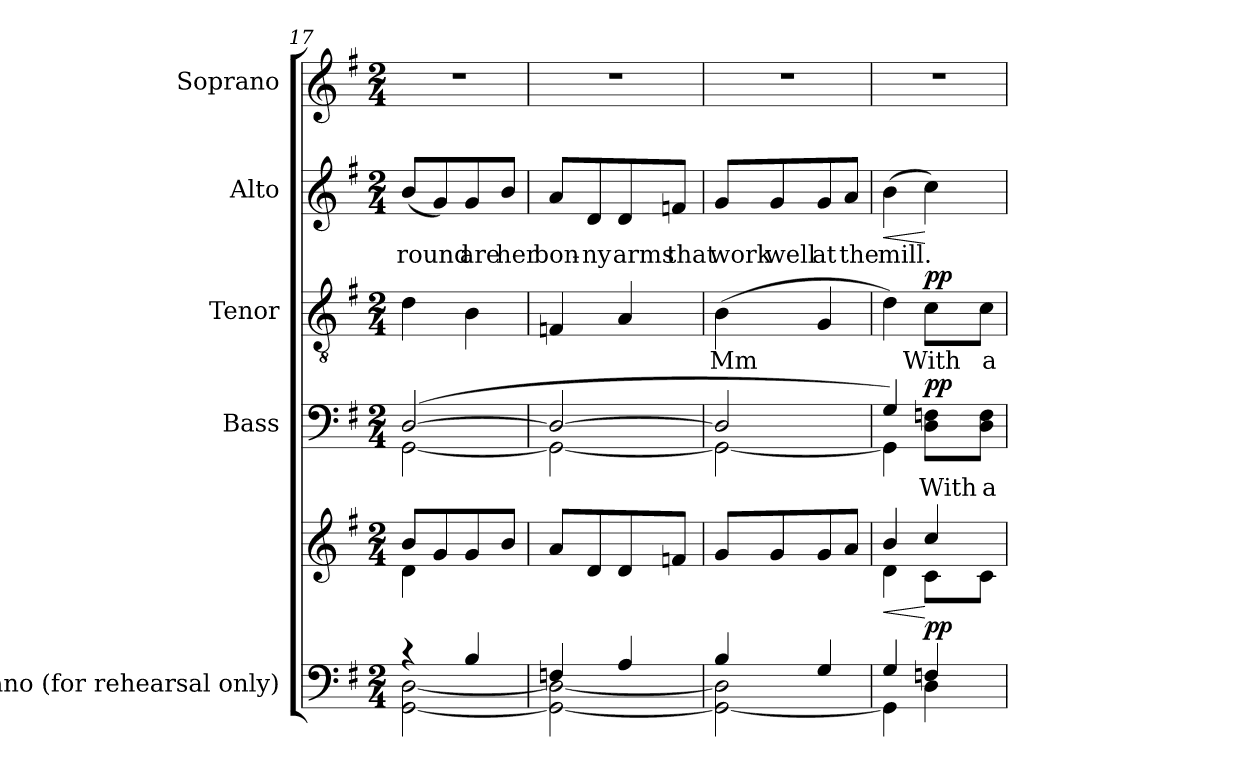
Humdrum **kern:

**kern	**kern	**dynam	**kern	**text	**dynam	**kern	**text	**dynam	**kern	**text	**dynam	**kern
*part5	*part5	*part5	*part4	*part4	*part4	*part3	*part3	*part3	*part2	*part2	*part2	*part1
*staff6	*staff5	*staff5/6	*staff4	*staff4	*staff4	*staff3	*staff3	*staff3	*staff2	*staff2	*staff2	*staff1
*I"Piano (for rehearsal only)	*	*	*I"Bass	*	*	*I"Tenor	*	*	*I"Alto	*	*	*I"Soprano
*I'Pno.	*	*	*I'B.	*	*	*I'T.	*	*	*I'A.	*	*	*I'S.
*clefF4	*clefG2	*	*clefF4	*	*	*clefGv2	*	*	*clefG2	*	*	*clefG2
*	*	*	*	*	*	*ITrd7c12	*	*	*	*	*	*
*k[f#]	*k[f#]	*	*k[f#]	*	*	*k[f#]	*	*	*k[f#]	*	*	*k[f#]
*G:	*G:	*	*G:	*	*	*G:	*	*	*G:	*	*	*G:
*M2/4	*M2/4	*	*M2/4	*	*	*M2/4	*	*	*M2/4	*	*	*M2/4
=17	=17	=17	=17	=17	=17	=17	=17	=17	=17	=17	=17	=17
*^	*^	*	*^	*	*	*	*	*	*	*	*	*
!	!	!	!	!	!	!	!	!	!	!	!	!	!LO:LY:b:color=#000000	!	!LO:N:vis=1
4r	[<2GGi\ [<2Di	8bi/L	4di\	.	([>2Di/	[<2GGi\	.	.	4Di\	.	.	(8bi/L	round	.	2r
.	.	8gi/	.	.	.	.	.	.	.	.	.	8gi/)	.	.	.
!	!	!	!	!	!	!	!	!	!	!	!	!	!LO:LY:b:color=#000000	!	!
4Bi/	.	8gi/	4ryy	.	.	.	.	.	4BBi\	.	.	8gi/	are	.	.
!	!	!	!	!	!	!	!	!	!	!	!	!	!LO:LY:b:color=#000000	!	!
.	.	8bi/J	.	.	.	.	.	.	.	.	.	8bi/J	her	.	.
*	*	*v	*v	*	*	*	*	*	*	*	*	*	*	*	*
=18	=18	=18	=18	=18	=18	=18	=18	=18	=18	=18	=18	=18	=18	=18
!	!	!	!	!	!	!	!	!	!	!	!	!LO:LY:b:color=#000000	!	!LO:N:vis=1
4Fni/	2GGi\_< 2Di_<	8ai/L	.	2Di/_>	2GGi\_<	.	.	4FFni/	.	.	8ai/L	bon-	.	2r
!	!	!	!	!	!	!	!	!	!	!	!	!LO:LY:b:color=#000000	!	!
.	.	8di/	.	.	.	.	.	.	.	.	8di/	-ny	.	.
!	!	!	!	!	!	!	!	!	!	!	!	!LO:LY:b:color=#000000	!	!
4Ai/	.	8di/	.	.	.	.	.	4AAi/	.	.	8di/	arms	.	.
!	!	!	!	!	!	!	!	!	!	!	!	!LO:LY:b:color=#000000	!	!
.	.	8fni/J	.	.	.	.	.	.	.	.	8fni/J	that	.	.
=19	=19	=19	=19	=19	=19	=19	=19	=19	=19	=19	=19	=19	=19	=19
!	!	!	!	!	!	!	!	!	!LO:LY:b:color=#000000	!	!	!	!	!
!	!	!	!	!	!	!	!	!	!	!	!	!LO:LY:b:color=#000000	!	!LO:N:vis=1
4Bi/	2GGi\_< 2Di]	8gi/L	.	2Di/]	2GGi\_<	.	.	(4BBi\	Mm	.	8gi/L	work	.	2r
!	!	!	!	!	!	!	!	!	!	!	!	!LO:LY:b:color=#000000	!	!
.	.	8gi/	.	.	.	.	.	.	.	.	8gi/	well	.	.
!	!	!	!	!	!	!	!	!	!	!	!	!LO:LY:b:color=#000000	!	!
4Gi/	.	8gi/	.	.	.	.	.	4GGi/	.	.	8gi/	at	.	.
!	!	!	!	!	!	!	!	!	!	!	!	!LO:LY:b:color=#000000	!	!
.	.	8ai/J	.	.	.	.	.	.	.	.	8ai/J	the	.	.
=20	=20	=20	=20	=20	=20	=20	=20	=20	=20	=20	=20	=20	=20	=20
!	!	!	!LO:HP:b	!	!	!	!	!	!	!	!	!	!	!
!	!	!	!LO:HP:n=1:b	!	!	!	!	!	!	!	!	!	!	!
*	*	*^	*	*	*	*	*	*	*	*	*	*	*	*
!	!	!	!	!	!	!	!	!	!	!	!	!	!LO:LY:b:color=#000000	!LO:HP:b	!
!	!	!	!	!	!	!	!	!	!	!	!	!	!	!LO:HP:n=1:b	!LO:N:vis=1
4Gi/	4GGi\]	4bi/	4di\	< >	4Gi/)	4GGi\]	.	.	4Di\)	.	.	(4bi\	mill.	< >	2r
!	!	!	!	!	!	!	!LO:LY:b:color=#000000	!	!	!	!	!	!	!	!
!	!	!	!	!	!	!	!	!	!	!LO:LY:b:color=#000000	!	!	!	!	!
4Fni/	4Di\	4cci/	8ci\L	[ pp	8Di\ 8FniL	4ryy	With	pp	8Ci\L	With	pp	4cci\)	.	[	.
!	!	!	!	!	!	!	!LO:LY:b:color=#000000	!	!	!	!	!	!	!	!
!	!	!	!	!	!	!	!	!	!	!LO:LY:b:color=#000000	!	!	!	!	!
.	.	.	8ci\J	.	8Di\ 8FiJ	.	a	.	8Ci\J	a	.	.	.	.	.
*v	*v	*	*	*	*v	*v	*	*	*	*	*	*	*	*	*
*	*v	*v	*	*	*	*	*	*	*	*	*	*	*
.	.	]	.	.	.	.	.	.	.	.	]	.
=	=	=	=	=	=	=	=	=	=	=	=	=
*-	*-	*-	*-	*-	*-	*-	*-	*-	*-	*-	*-	*-
